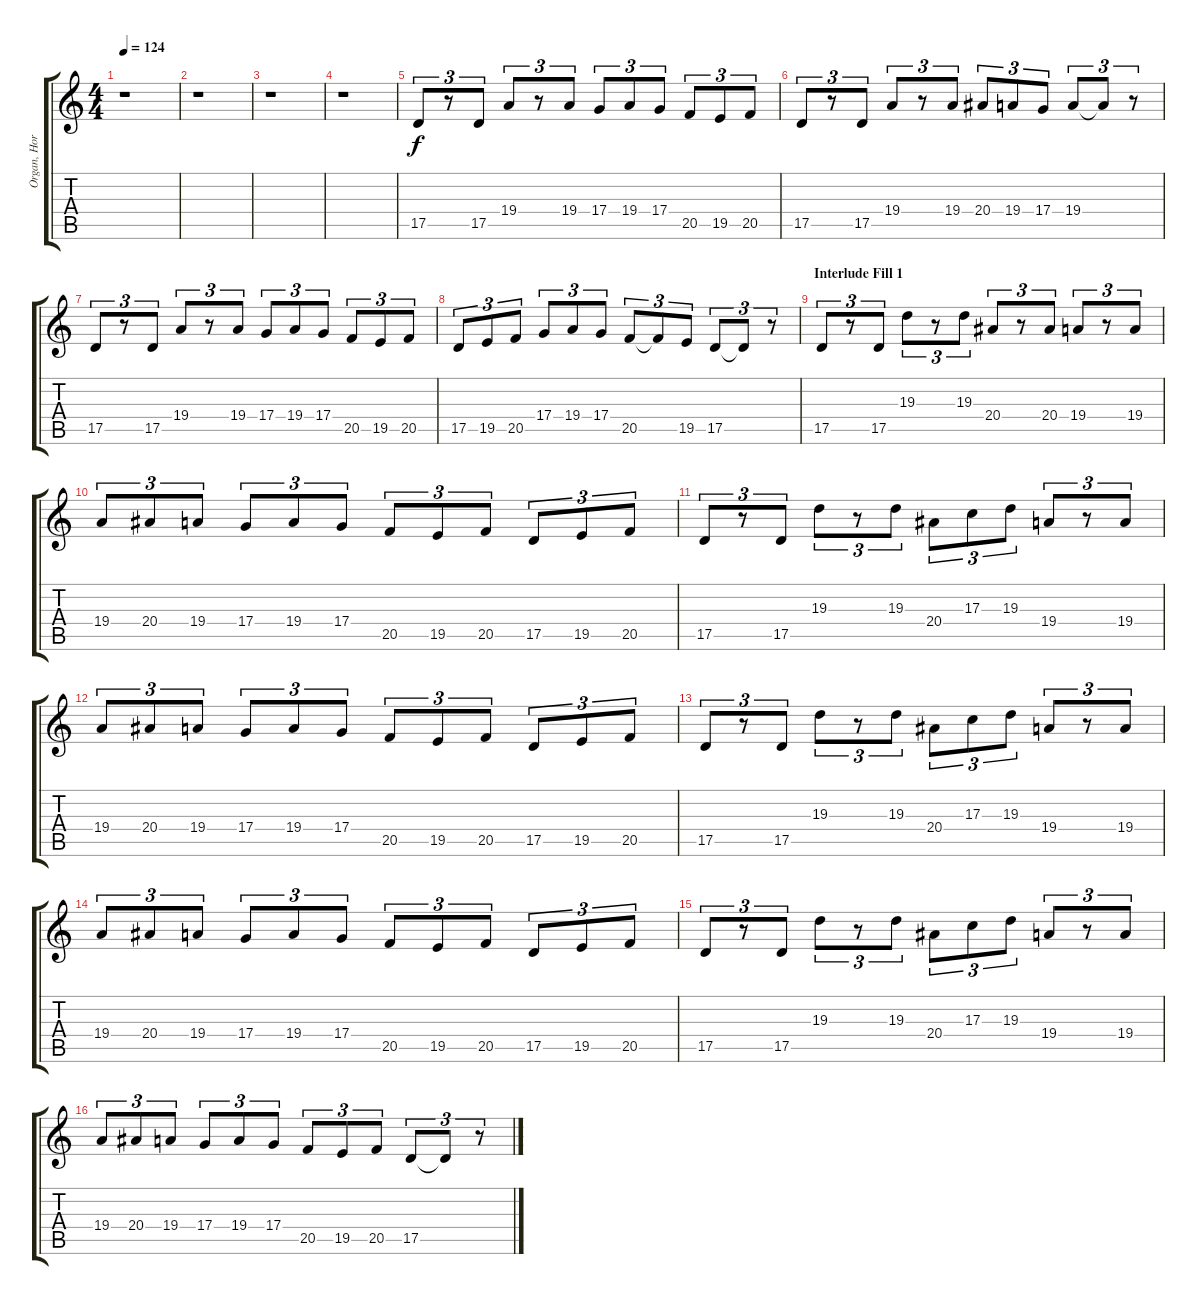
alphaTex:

\track ("Organ, Horn, Vibraphone" "Organ, Hor") {instrument churchorgan}
\staff {score tabs}
\tuning (E4 B3 G3 D3 A2 E2) {hide}
\ts (4 4)
\tempo 124
\clef g2
\ks c
r.1{dy f} |
r.1 |
r.1 |
r.1 |
17.5.8{tu (3 2) volume 10 instrument vibraphone} r.8{tu (3 2)} 17.5.8{tu (3 2)} 19.4.8{tu (3 2)} r.8{tu (3 2)} 19.4.8{tu (3 2)} 17.4.8{tu (3 2)} 19.4.8{tu (3 2)} 17.4.8{tu (3 2)} 20.5.8{tu (3 2)} 19.5.8{tu (3 2)} 20.5.8{tu (3 2)} |
17.5.8{tu (3 2)} r.8{tu (3 2)} 17.5.8{tu (3 2)} 19.4.8{tu (3 2)} r.8{tu (3 2)} 19.4.8{tu (3 2)} 20.4.8{tu (3 2)} 19.4.8{tu (3 2)} 17.4.8{tu (3 2)} 19.4.8{tu (3 2)} 19.4{t}.8{tu (3 2)} r.8{tu (3 2)} |
17.5.8{tu (3 2)} r.8{tu (3 2)} 17.5.8{tu (3 2)} 19.4.8{tu (3 2)} r.8{tu (3 2)} 19.4.8{tu (3 2)} 17.4.8{tu (3 2)} 19.4.8{tu (3 2)} 17.4.8{tu (3 2)} 20.5.8{tu (3 2)} 19.5.8{tu (3 2)} 20.5.8{tu (3 2)} |
17.5.8{tu (3 2)} 19.5.8{tu (3 2)} 20.5.8{tu (3 2)} 17.4.8{tu (3 2)} 19.4.8{tu (3 2)} 17.4.8{tu (3 2)} 20.5.8{tu (3 2)} 20.5{t}.8{tu (3 2)} 19.5.8{tu (3 2)} 17.5.8{tu (3 2)} 17.5{t}.8{tu (3 2)} r.8{tu (3 2)} |
\section ("" "Interlude Fill 1")
17.5.8{tu (3 2)} r.8{tu (3 2)} 17.5.8{tu (3 2)} 19.3.8{tu (3 2)} r.8{tu (3 2)} 19.3.8{tu (3 2)} 20.4.8{tu (3 2)} r.8{tu (3 2)} 20.4.8{tu (3 2)} 19.4.8{tu (3 2)} r.8{tu (3 2)} 19.4.8{tu (3 2)} |
19.4.8{tu (3 2)} 20.4.8{tu (3 2)} 19.4.8{tu (3 2)} 17.4.8{tu (3 2)} 19.4.8{tu (3 2)} 17.4.8{tu (3 2)} 20.5.8{tu (3 2)} 19.5.8{tu (3 2)} 20.5.8{tu (3 2)} 17.5.8{tu (3 2)} 19.5.8{tu (3 2)} 20.5.8{tu (3 2)} |
17.5.8{tu (3 2)} r.8{tu (3 2)} 17.5.8{tu (3 2)} 19.3.8{tu (3 2)} r.8{tu (3 2)} 19.3.8{tu (3 2)} 20.4.8{tu (3 2)} 17.3.8{tu (3 2)} 19.3.8{tu (3 2)} 19.4.8{tu (3 2)} r.8{tu (3 2)} 19.4.8{tu (3 2)} |
19.4.8{tu (3 2)} 20.4.8{tu (3 2)} 19.4.8{tu (3 2)} 17.4.8{tu (3 2)} 19.4.8{tu (3 2)} 17.4.8{tu (3 2)} 20.5.8{tu (3 2)} 19.5.8{tu (3 2)} 20.5.8{tu (3 2)} 17.5.8{tu (3 2)} 19.5.8{tu (3 2)} 20.5.8{tu (3 2)} |
17.5.8{tu (3 2)} r.8{tu (3 2)} 17.5.8{tu (3 2)} 19.3.8{tu (3 2)} r.8{tu (3 2)} 19.3.8{tu (3 2)} 20.4.8{tu (3 2)} 17.3.8{tu (3 2)} 19.3.8{tu (3 2)} 19.4.8{tu (3 2)} r.8{tu (3 2)} 19.4.8{tu (3 2)} |
19.4.8{tu (3 2)} 20.4.8{tu (3 2)} 19.4.8{tu (3 2)} 17.4.8{tu (3 2)} 19.4.8{tu (3 2)} 17.4.8{tu (3 2)} 20.5.8{tu (3 2)} 19.5.8{tu (3 2)} 20.5.8{tu (3 2)} 17.5.8{tu (3 2)} 19.5.8{tu (3 2)} 20.5.8{tu (3 2)} |
17.5.8{tu (3 2)} r.8{tu (3 2)} 17.5.8{tu (3 2)} 19.3.8{tu (3 2)} r.8{tu (3 2)} 19.3.8{tu (3 2)} 20.4.8{tu (3 2)} 17.3.8{tu (3 2)} 19.3.8{tu (3 2)} 19.4.8{tu (3 2)} r.8{tu (3 2)} 19.4.8{tu (3 2)} |
19.4.8{tu (3 2)} 20.4.8{tu (3 2)} 19.4.8{tu (3 2)} 17.4.8{tu (3 2)} 19.4.8{tu (3 2)} 17.4.8{tu (3 2)} 20.5.8{tu (3 2)} 19.5.8{tu (3 2)} 20.5.8{tu (3 2)} 17.5.8{tu (3 2)} 17.5{t}.8{tu (3 2)} r.8{tu (3 2)}
